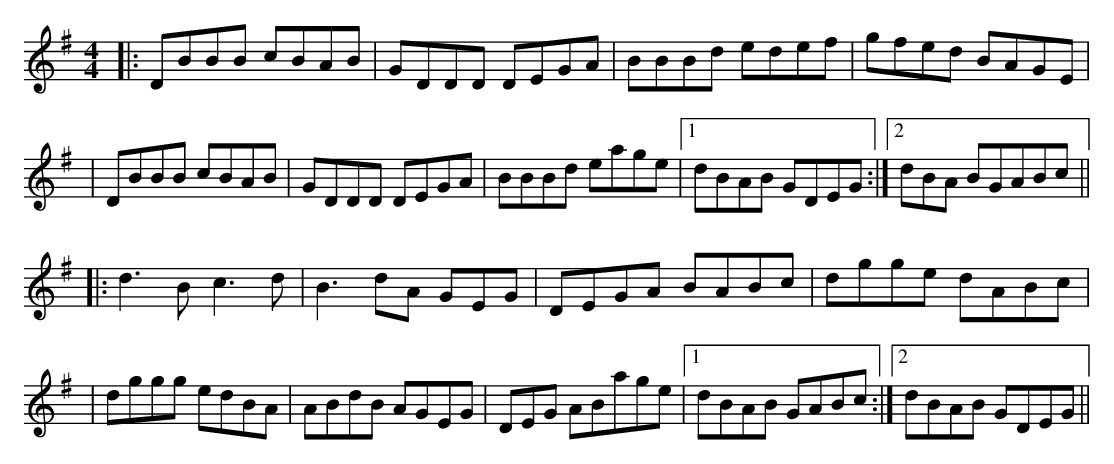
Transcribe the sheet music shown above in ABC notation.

X:1
M:4/4
K:G
|:DBBB cBAB|GDDD DEGA|BBBd edef|gfed BAGE|
|DBBB cBAB|GDDD DEGA|BBBd eage|1 dBAB GDEG:|2 dBA BGABc||
|:d3B c3d|B3dA GEG|DEGA BABc|dgge dABc|
|dggg edBA|ABdB AGEG|DEG ABage|1 dBAB GABc:|2 dBAB GDEG||
